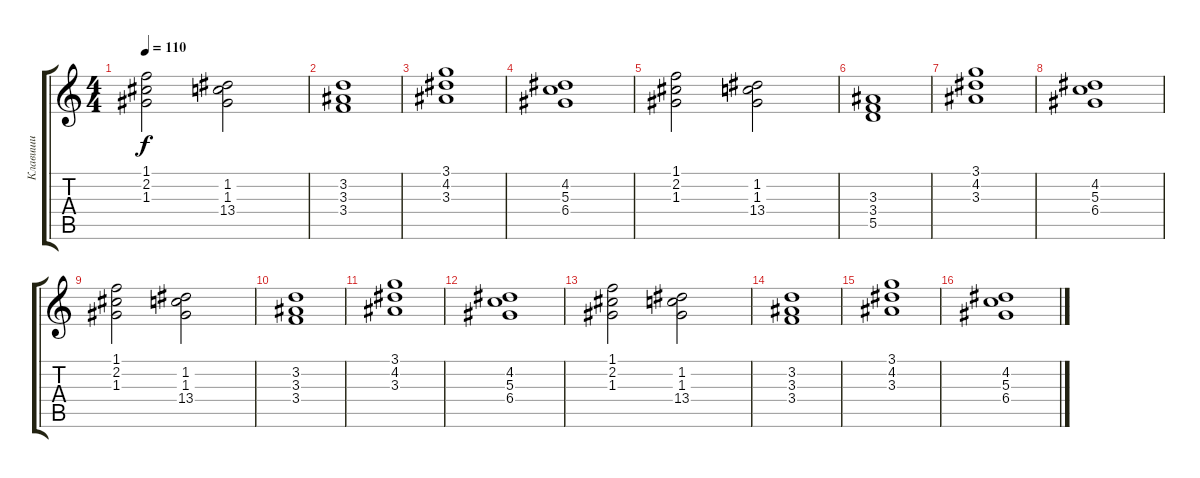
\track ("Клавиши" "Клавиши") {instrument acousticguitarnylon}
\staff {score tabs}
\tuning (E4 B3 G3 D3 A2 E2) {hide}
\ts (4 4)
\tempo 110
\clef g2
\ks c
(1.1 2.2 1.3).2{dy f} (1.2 1.3 13.4).2 |
(3.2 3.3 3.4).1 |
(3.1 4.2 3.3).1 |
(4.2 5.3 6.4).1 |
(1.1 2.2 1.3).2 (1.2 1.3 13.4).2 |
(3.3 3.4 5.5).1 |
(3.1 4.2 3.3).1 |
(4.2 5.3 6.4).1 |
(1.1 2.2 1.3).2 (1.2 1.3 13.4).2 |
(3.2 3.3 3.4).1 |
(3.1 4.2 3.3).1 |
(4.2 5.3 6.4).1 |
(1.1 2.2 1.3).2 (1.2 1.3 13.4).2 |
(3.2 3.3 3.4).1 |
(3.1 4.2 3.3).1 |
(4.2 5.3 6.4).1
